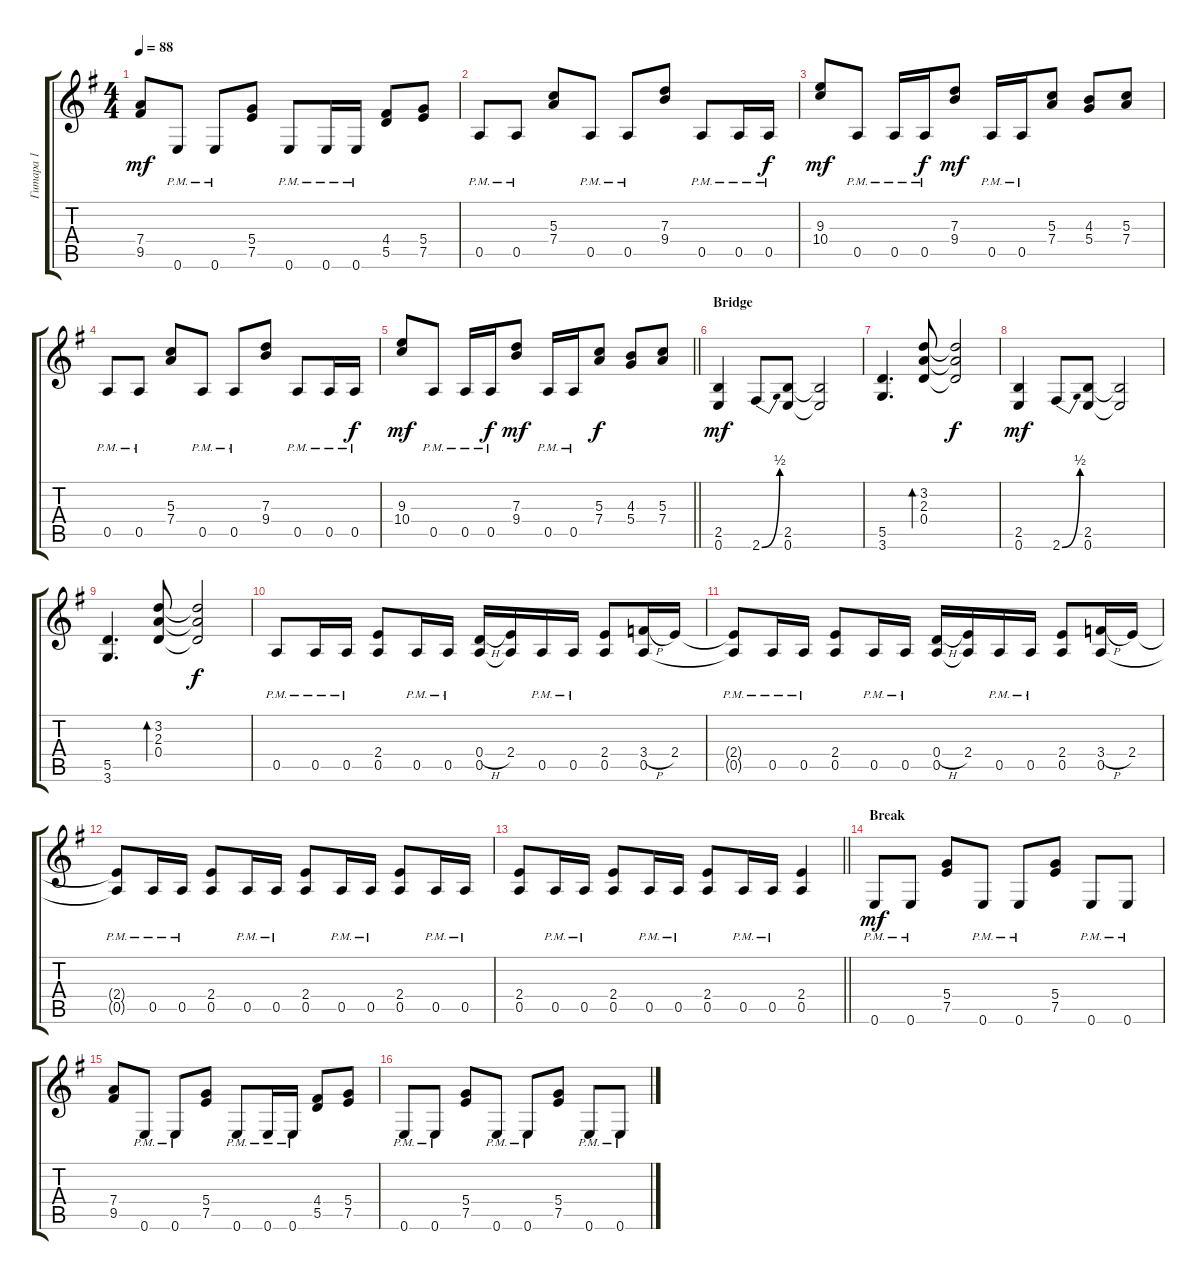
\track ("Гитара 1" "Гитара 1") {instrument distortionguitar}
\staff {score tabs}
\tuning (E4 B3 G3 D3 A2 E2) {hide}
\ts (4 4)
\tempo 88
\clef g2
\ks eminor
(7.4 9.5).8{dy mf} 0.6{pm}.8 0.6{pm}.8 (5.4 7.5).8 0.6{pm}.8 0.6{pm}.16 0.6{pm}.16 (4.4 5.5).8 (5.4 7.5).8 |
0.5{pm}.8 0.5{pm}.8 (5.3 7.4).8 0.5{pm}.8 0.5{pm}.8 (7.3 9.4).8 0.5{pm}.8 0.5{pm}.16 0.5{pm}.16{dy f} |
(9.3 10.4).8{dy mf} 0.5{pm}.8 0.5{pm}.16 0.5{pm}.16{dy f} (7.3 9.4).8{dy mf} 0.5{pm}.16 0.5{pm}.16 (5.3 7.4).8 (4.3 5.4).8 (5.3 7.4).8 |
0.5{pm}.8 0.5{pm}.8 (5.3 7.4).8 0.5{pm}.8 0.5{pm}.8 (7.3 9.4).8 0.5{pm}.8 0.5{pm}.16 0.5{pm}.16{dy f} |
\barLineRight lightlight
(9.3 10.4).8{dy mf} 0.5{pm}.8 0.5{pm}.16 0.5{pm}.16{dy f} (7.3 9.4).8{dy mf} 0.5{pm}.16 0.5{pm}.16 (5.3 7.4).8{dy f} (4.3 5.4).8 (5.3 7.4).8 |
\section ("" "Bridge")
(2.5 0.6).4{dy mf} 2.6{be (bend 0 0 60 2)}.8 (2.5 0.6).8 (2.5{t} 0.6{t}).2 |
(5.5 3.6).4{d} (3.2 2.3 0.4).8{bd 60} (3.2{t} 2.3{t} 0.4{t}).2{dy f} |
(2.5 0.6).4{dy mf} 2.6{be (bend 0 0 60 2)}.8 (2.5 0.6).8 (2.5{t} 0.6{t}).2 |
(5.5 3.6).4{d} (3.2 2.3 0.4).8{bd 60} (3.2{t} 2.3{t} 0.4{t}).2{dy f} |
0.5{pm}.8 0.5{pm}.16 0.5{pm}.16 (2.4 0.5).8 0.5{pm}.16 0.5{pm}.16 (0.4{h} 0.5).16 (2.4 0.5{t}).16 0.5{pm}.16 0.5{pm}.16 (2.4 0.5).8 (3.4{h} 0.5).16 2.4.16 |
(2.4{t} 0.5{pm t}).8 0.5{pm}.16 0.5{pm}.16 (2.4 0.5).8 0.5{pm}.16 0.5{pm}.16 (0.4{h} 0.5).16 (2.4 0.5{t}).16 0.5{pm}.16 0.5{pm}.16 (2.4 0.5).8 (3.4{h} 0.5).16 2.4.16 |
(2.4{t} 0.5{pm t}).8 0.5{pm}.16 0.5{pm}.16 (2.4 0.5).8 0.5{pm}.16 0.5{pm}.16 (2.4 0.5).8 0.5{pm}.16 0.5{pm}.16 (2.4 0.5).8 0.5{pm}.16 0.5{pm}.16 |
\barLineRight lightlight
(2.4 0.5).8 0.5{pm}.16 0.5{pm}.16 (2.4 0.5).8 0.5{pm}.16 0.5{pm}.16 (2.4 0.5).8 0.5{pm}.16 0.5{pm}.16 (2.4 0.5).4 |
\section ("" "Break")
0.6{pm}.8{dy mf} 0.6{pm}.8 (5.4 7.5).8 0.6{pm}.8 0.6{pm}.8 (5.4 7.5).8 0.6{pm}.8 0.6{pm}.8 |
(7.4 9.5).8 0.6{pm}.8 0.6{pm}.8 (5.4 7.5).8 0.6{pm}.8 0.6{pm}.16 0.6{pm}.16 (4.4 5.5).8 (5.4 7.5).8 |
0.6{pm}.8 0.6{pm}.8 (5.4 7.5).8 0.6{pm}.8 0.6{pm}.8 (5.4 7.5).8 0.6{pm}.8 0.6{pm}.8
